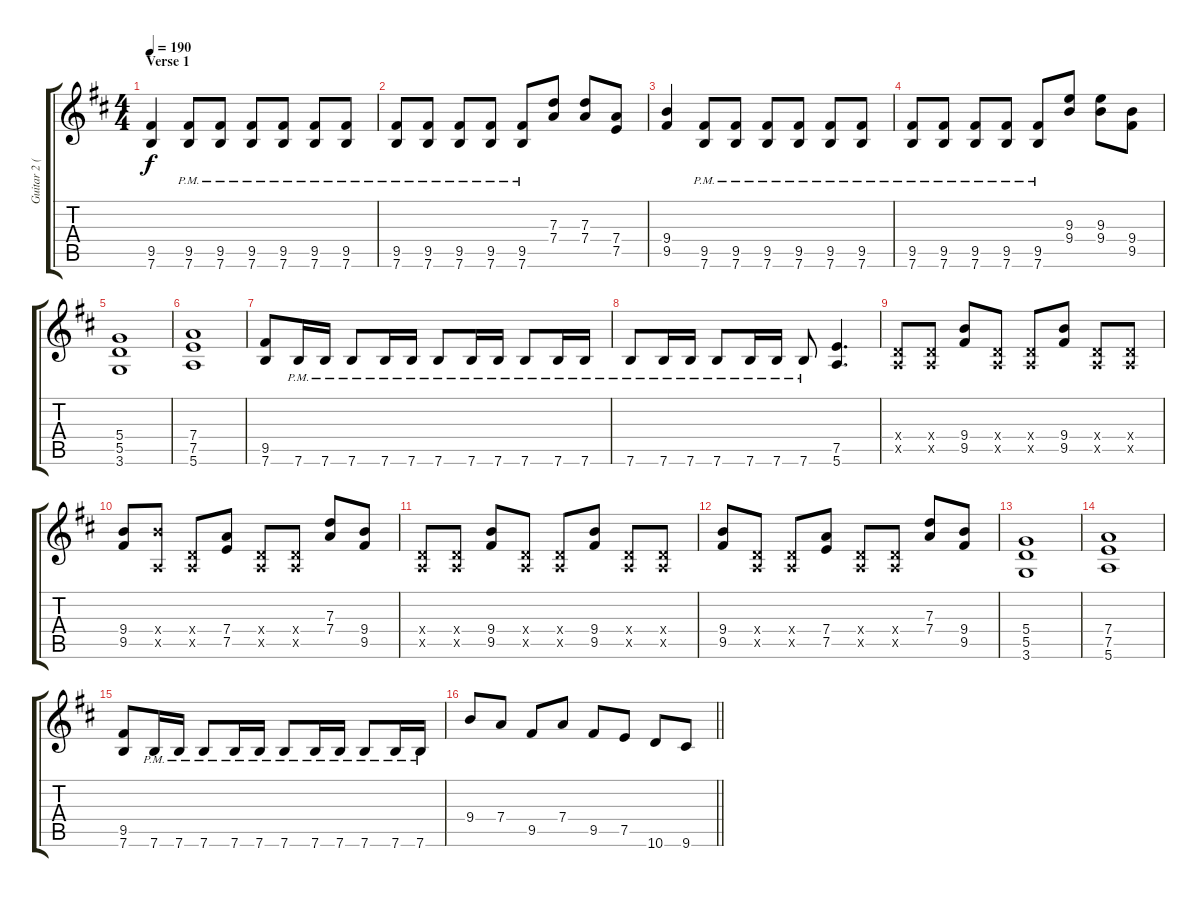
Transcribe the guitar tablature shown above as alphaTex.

\track ("Guitar 2 (Lida)" "Guitar 2 (") {instrument distortionguitar}
\staff {score tabs}
\tuning (E4 B3 G3 D3 A2 E2) {hide}
\ts (4 4)
\section ("" "Verse 1")
\tempo 190
\clef g2
\ks bminor
(9.5 7.6).4{dy f} (9.5{pm} 7.6{pm}).8 (9.5{pm} 7.6{pm}).8 (9.5{pm} 7.6{pm}).8 (9.5{pm} 7.6{pm}).8 (9.5{pm} 7.6{pm}).8 (9.5{pm} 7.6{pm}).8 |
(9.5{pm} 7.6{pm}).8 (9.5{pm} 7.6{pm}).8 (9.5{pm} 7.6{pm}).8 (9.5{pm} 7.6{pm}).8 (9.5{pm} 7.6{pm}).8 (7.3 7.4).8 (7.3 7.4).8 (7.4 7.5).8 |
(9.4 9.5).4 (9.5{pm} 7.6{pm}).8 (9.5{pm} 7.6{pm}).8 (9.5{pm} 7.6{pm}).8 (9.5{pm} 7.6{pm}).8 (9.5{pm} 7.6{pm}).8 (9.5{pm} 7.6{pm}).8 |
(9.5{pm} 7.6{pm}).8 (9.5{pm} 7.6{pm}).8 (9.5{pm} 7.6{pm}).8 (9.5{pm} 7.6{pm}).8 (9.5{pm} 7.6{pm}).8 (9.3 9.4).8 (9.3 9.4).8 (9.4 9.5).8 |
(5.4 5.5 3.6).1 |
(7.4 7.5 5.6).1 |
(9.5 7.6).8 7.6{pm}.16 7.6{pm}.16 7.6{pm}.8 7.6{pm}.16 7.6{pm}.16 7.6{pm}.8 7.6{pm}.16 7.6{pm}.16 7.6{pm}.8 7.6{pm}.16 7.6{pm}.16 |
7.6{pm}.8 7.6{pm}.16 7.6{pm}.16 7.6{pm}.8 7.6{pm}.16 7.6{pm}.16 7.6{pm}.8 (7.5 5.6).4{d} |
(0.4{x} 0.5{x}).8 (0.4{x} 0.5{x}).8 (9.4 9.5).8 (0.4{x} 0.5{x}).8 (0.4{x} 0.5{x}).8 (9.4 9.5).8 (0.4{x} 0.5{x}).8 (0.4{x} 0.5{x}).8 |
(9.4 9.5).8 (9.4{x} 0.5{x}).8 (0.4{x} 0.5{x}).8 (7.4 7.5).8 (0.4{x} 0.5{x}).8 (0.4{x} 0.5{x}).8 (7.3 7.4).8 (9.4 9.5).8 |
(0.4{x} 0.5{x}).8 (0.4{x} 0.5{x}).8 (9.4 9.5).8 (0.4{x} 0.5{x}).8 (0.4{x} 0.5{x}).8 (9.4 9.5).8 (0.4{x} 0.5{x}).8 (0.4{x} 0.5{x}).8 |
(9.4 9.5).8 (0.4{x} 0.5{x}).8 (0.4{x} 0.5{x}).8 (7.4 7.5).8 (0.4{x} 0.5{x}).8 (0.4{x} 0.5{x}).8 (7.3 7.4).8 (9.4 9.5).8 |
(5.4 5.5 3.6).1 |
(7.4 7.5 5.6).1 |
(9.5 7.6).8 7.6{pm}.16 7.6{pm}.16 7.6{pm}.8 7.6{pm}.16 7.6{pm}.16 7.6{pm}.8 7.6{pm}.16 7.6{pm}.16 7.6{pm}.8 7.6{pm}.16 7.6{pm}.16 |
\barLineRight lightlight
9.4.8 7.4.8 9.5.8 7.4.8 9.5.8 7.5.8 10.6.8 9.6.8
